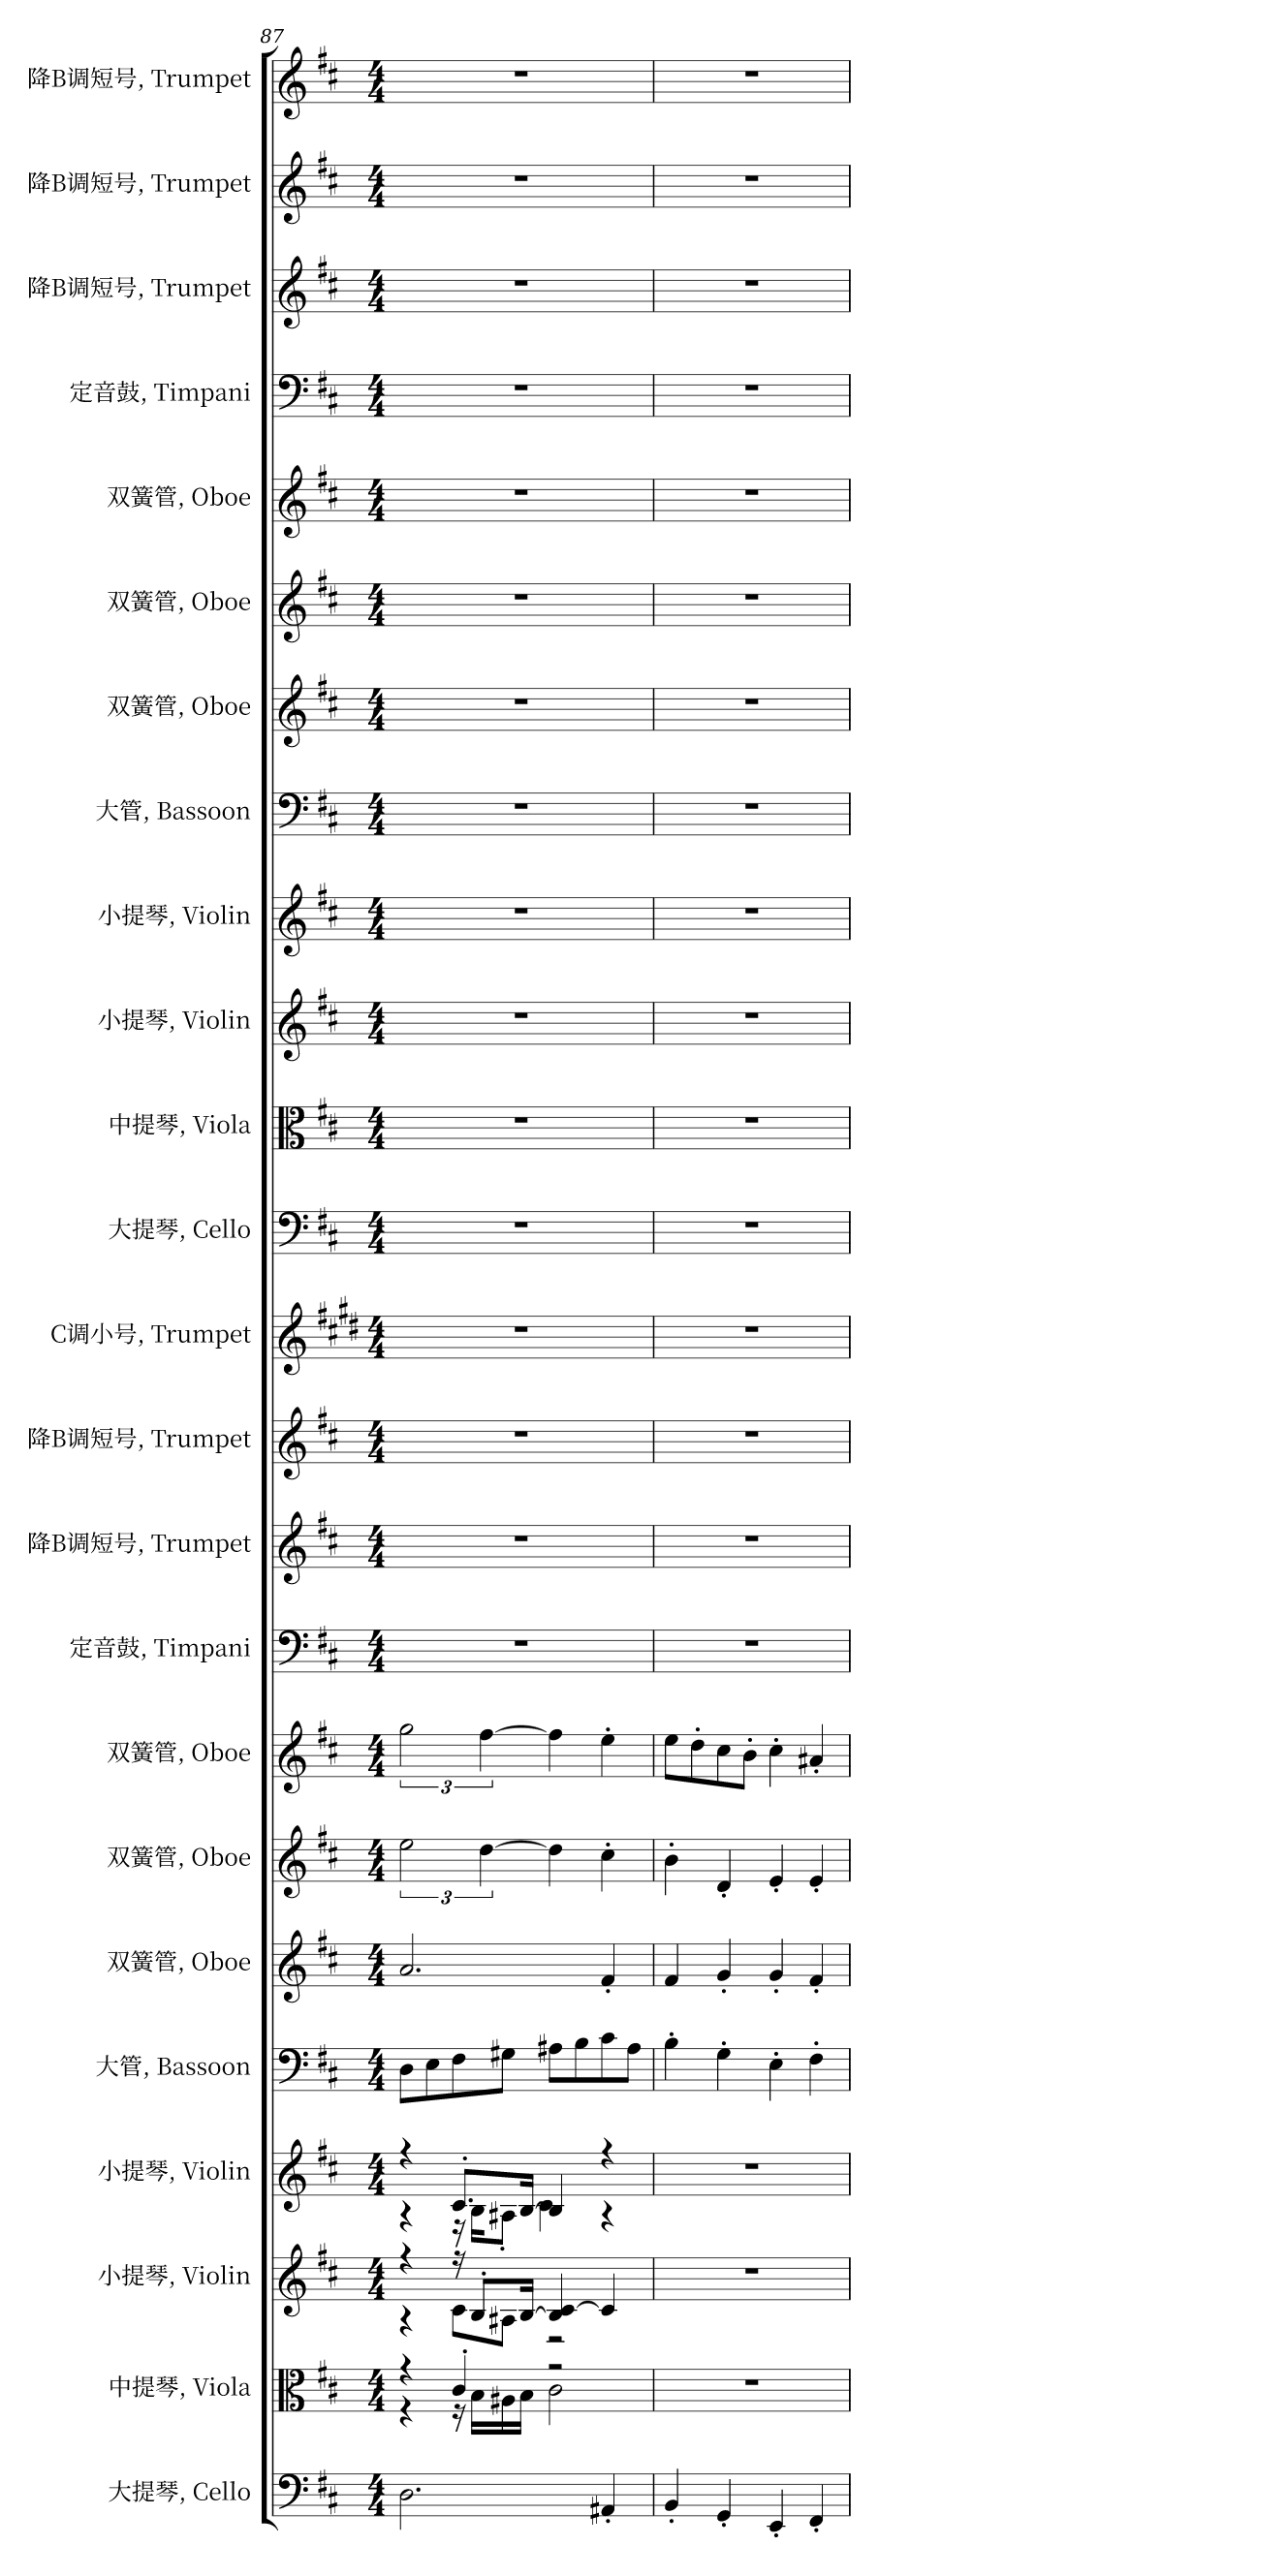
**kern	**kern	**kern	**kern	**kern	**kern	**kern	**kern	**kern	**kern	**kern	**kern	**kern	**kern	**kern	**kern	**kern	**kern	**kern	**kern	**kern	**kern	**kern	**kern
*part24	*part23	*part22	*part21	*part20	*part19	*part18	*part17	*part16	*part15	*part14	*part13	*part12	*part11	*part10	*part9	*part8	*part7	*part6	*part5	*part4	*part3	*part2	*part1
*staff24	*staff23	*staff22	*staff21	*staff20	*staff19	*staff18	*staff17	*staff16	*staff15	*staff14	*staff13	*staff12	*staff11	*staff10	*staff9	*staff8	*staff7	*staff6	*staff5	*staff4	*staff3	*staff2	*staff1
*I"大提琴, Cello	*I"中提琴, Viola	*I"小提琴, Violin	*I"小提琴, Violin	*I"大管, Bassoon	*I"双簧管, Oboe	*I"双簧管, Oboe	*I"双簧管, Oboe	*I"定音鼓, Timpani	*I"降B调短号, Trumpet	*I"降B调短号, Trumpet	*I"C调小号, Trumpet	*I"大提琴, Cello	*I"中提琴, Viola	*I"小提琴, Violin	*I"小提琴, Violin	*I"大管, Bassoon	*I"双簧管, Oboe	*I"双簧管, Oboe	*I"双簧管, Oboe	*I"定音鼓, Timpani	*I"降B调短号, Trumpet	*I"降B调短号, Trumpet	*I"降B调短号, Trumpet
*	*I'Vla.	*I'Vln.	*I'Vln.	*I'Bsn.	*I'Ob.	*I'Ob.	*I'Ob.	*I'Timp.	*	*	*I'C Tpt.	*	*I'Vla.	*I'Vln.	*I'Vln.	*I'Bsn.	*I'Ob.	*I'Ob.	*I'Ob.	*I'Timp.	*	*	*
!!LO:PB:g=z
*clefF4	*clefC3	*clefG2	*clefG2	*clefF4	*clefG2	*clefG2	*clefG2	*clefF4	*clefG2	*clefG2	*clefG2	*clefF4	*clefC3	*clefG2	*clefG2	*clefF4	*clefG2	*clefG2	*clefG2	*clefF4	*clefG2	*clefG2	*clefG2
*	*	*	*	*	*	*	*	*	*ITrd1c2	*ITrd1c2	*ITrd1c2	*	*	*	*	*	*	*	*	*	*ITrd1c2	*ITrd1c2	*ITrd1c2
*k[f#c#]	*k[f#c#]	*k[f#c#]	*k[f#c#]	*k[f#c#]	*k[f#c#]	*k[f#c#]	*k[f#c#]	*k[f#c#]	*k[]	*k[]	*k[f#c#]	*k[f#c#]	*k[f#c#]	*k[f#c#]	*k[f#c#]	*k[f#c#]	*k[f#c#]	*k[f#c#]	*k[f#c#]	*k[f#c#]	*k[]	*k[]	*k[]
*M4/4	*M4/4	*M4/4	*M4/4	*M4/4	*M4/4	*M4/4	*M4/4	*M4/4	*M4/4	*M4/4	*M4/4	*M4/4	*M4/4	*M4/4	*M4/4	*M4/4	*M4/4	*M4/4	*M4/4	*M4/4	*M4/4	*M4/4	*M4/4
=87	=87	=87	=87	=87	=87	=87	=87	=87	=87	=87	=87	=87	=87	=87	=87	=87	=87	=87	=87	=87	=87	=87	=87
*	*^	*^	*^	*	*	*	*	*	*	*	*	*	*	*	*	*	*	*	*	*	*	*	*
2.D\	4r	4r	4r	4r	4r	4r	8D\L	2.a/	3ee\	3gg\	1r	1r	1r	1r	1r	1r	1r	1r	1r	1r	1r	1r	1r	1r	1r	1r
.	.	.	.	.	.	.	8E\	.	.	.	.	.	.	.	.	.	.	.	.	.	.	.	.	.	.	.
.	4c#'/	16r	16r	8c#\L	8.c#'/L	16r	8F#\	.	.	.	.	.	.	.	.	.	.	.	.	.	.	.	.	.	.	.
.	.	16B\LL	8B'/L	.	.	16B\KL	.	.	.	.	.	.	.	.	.	.	.	.	.	.	.	.	.	.	.	.
.	.	.	.	.	.	.	.	.	[6dd\	[6ff#\	.	.	.	.	.	.	.	.	.	.	.	.	.	.	.	.
.	.	16A#X\	.	8A#X\J	.	8A#X'\J	8G#X\J	.	.	.	.	.	.	.	.	.	.	.	.	.	.	.	.	.	.	.
.	.	16B\JJ	[16B/Jk	.	[16B/Jk	.	.	.	.	.	.	.	.	.	.	.	.	.	.	.	.	.	.	.	.	.
.	2r	2c#\	4B/] [4c#/	2r	4B/]	4c#\	8A#X\L	.	4dd\]	4ff#\]	.	.	.	.	.	.	.	.	.	.	.	.	.	.	.	.
.	.	.	.	.	.	.	8B\	.	.	.	.	.	.	.	.	.	.	.	.	.	.	.	.	.	.	.
4AA#X'/	.	.	4c#/]	.	4r	4r	8c#\	4f#'/	4cc#'\	4ee'\	.	.	.	.	.	.	.	.	.	.	.	.	.	.	.	.
.	.	.	.	.	.	.	8A#\J	.	.	.	.	.	.	.	.	.	.	.	.	.	.	.	.	.	.	.
*	*v	*v	*	*	*v	*v	*	*	*	*	*	*	*	*	*	*	*	*	*	*	*	*	*	*	*	*
*	*	*v	*v	*	*	*	*	*	*	*	*	*	*	*	*	*	*	*	*	*	*	*	*	*
=88	=88	=88	=88	=88	=88	=88	=88	=88	=88	=88	=88	=88	=88	=88	=88	=88	=88	=88	=88	=88	=88	=88	=88
4BB'/	1r	1r	1r	4B'\	4f#/	4b'\	8ee\L	1r	1r	1r	1r	1r	1r	1r	1r	1r	1r	1r	1r	1r	1r	1r	1r
.	.	.	.	.	.	.	8dd'\	.	.	.	.	.	.	.	.	.	.	.	.	.	.	.	.
4GG'/	.	.	.	4G'\	4g'/	4d'/	8cc#\	.	.	.	.	.	.	.	.	.	.	.	.	.	.	.	.
.	.	.	.	.	.	.	8b'\J	.	.	.	.	.	.	.	.	.	.	.	.	.	.	.	.
4EE'/	.	.	.	4E'\	4g'/	4e'/	4cc#'\	.	.	.	.	.	.	.	.	.	.	.	.	.	.	.	.
4FF#'/	.	.	.	4F#'\	4f#'/	4e'/	4a#X'/	.	.	.	.	.	.	.	.	.	.	.	.	.	.	.	.
=	=	=	=	=	=	=	=	=	=	=	=	=	=	=	=	=	=	=	=	=	=	=	=
*-	*-	*-	*-	*-	*-	*-	*-	*-	*-	*-	*-	*-	*-	*-	*-	*-	*-	*-	*-	*-	*-	*-	*-
